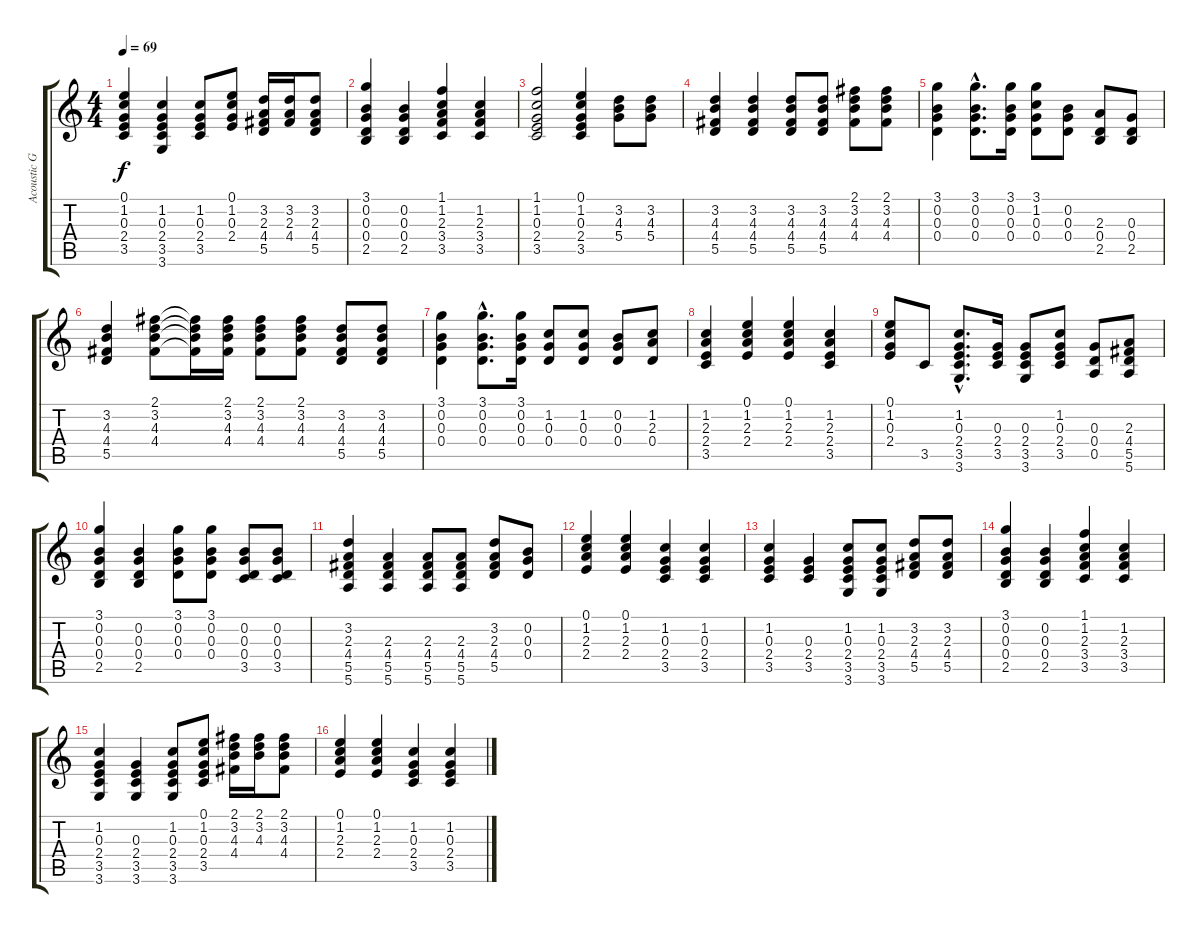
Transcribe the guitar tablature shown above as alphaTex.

\track ("Acoustic Guitar" "Acoustic G") {instrument acousticguitarsteel}
\staff {score tabs}
\tuning (E4 B3 G3 D3 A2 E2) {hide}
\ts (4 4)
\tempo 69
\clef g2
\ks c
(0.1 1.2 0.3 2.4 3.5).4{dy f} (1.2 0.3 2.4 3.5 3.6).4 (1.2 0.3 2.4 3.5).8 (0.1 1.2 0.3 2.4).8 (3.2 2.3 4.4 5.5).16 (3.2 2.3 4.4).16 (3.2 2.3 4.4 5.5).8 |
(3.1 0.2 0.3 0.4 2.5).4 (0.2 0.3 0.4 2.5).4 (1.1 1.2 2.3 3.4 3.5).4 (1.2 2.3 3.4 3.5).4 |
(1.1 1.2 0.3 2.4 3.5).2 (0.1 1.2 0.3 2.4 3.5).4 (3.2 4.3 5.4).8 (3.2 4.3 5.4).8 |
(3.2 4.3 4.4 5.5).4 (3.2 4.3 4.4 5.5).4 (3.2 4.3 4.4 5.5).8 (3.2 4.3 4.4 5.5).8 (2.1 3.2 4.3 4.4).8 (2.1 3.2 4.3 4.4).8 |
(3.1 0.2 0.3 0.4).4 (3.1{hac} 0.2{hac} 0.3{hac} 0.4{hac}).8{d} (3.1 0.2 0.3 0.4).16 (3.1 1.2 0.3 0.4).8 (0.2 0.3 0.4).8 (2.3 0.4 2.5).8 (0.3 0.4 2.5).8 |
(3.2 4.3 4.4 5.5).4 (2.1 3.2 4.3 4.4).8 (2.1{t} 3.2{t} 4.3{t} 4.4{t}).16 (2.1 3.2 4.3 4.4).16 (2.1 3.2 4.3 4.4).8 (2.1 3.2 4.3 4.4).8 (3.2 4.3 4.4 5.5).8 (3.2 4.3 4.4 5.5).8 |
(3.1 0.2 0.3 0.4).4 (3.1{hac} 0.2{hac} 0.3{hac} 0.4{hac}).8{d} (3.1 0.2 0.3 0.4).16 (1.2 0.3 0.4).8 (1.2 0.3 0.4).8 (0.2 0.3 0.4).8 (1.2 2.3 0.4).8 |
(1.2 2.3 2.4 3.5).4 (0.1 1.2 2.3 2.4).4 (0.1 1.2 2.3 2.4).4 (1.2 2.3 2.4 3.5).4 |
(0.1 1.2 0.3 2.4).8 3.5.8 (1.2{hac} 0.3{hac} 2.4{hac} 3.5{hac} 3.6{hac}).8{d} (0.3 2.4 3.5).16 (0.3 2.4 3.5 3.6).8 (1.2 0.3 2.4 3.5).8 (0.3 0.4 0.5).8 (2.3 4.4 5.5 5.6).8 |
(3.1 0.2 0.3 0.4 2.5).4 (0.2 0.3 0.4 2.5).4 (3.1 0.2 0.3 0.4).8 (3.1 0.2 0.3 0.4).8 (0.2 0.3 0.4 3.5).8 (0.2 0.3 0.4 3.5).8 |
(3.2 2.3 4.4 5.5 5.6).4 (2.3 4.4 5.5 5.6).4 (2.3 4.4 5.5 5.6).8 (2.3 4.4 5.5 5.6).8 (3.2 2.3 4.4 5.5).8 (0.2 0.3 0.4).8 |
(0.1 1.2 2.3 2.4).4 (0.1 1.2 2.3 2.4).4 (1.2 0.3 2.4 3.5).4 (1.2 0.3 2.4 3.5).4 |
(1.2 0.3 2.4 3.5).4 (0.3 2.4 3.5).4 (1.2 0.3 2.4 3.5 3.6).8 (1.2 0.3 2.4 3.5 3.6).8 (3.2 2.3 4.4 5.5).8 (3.2 2.3 4.4 5.5).8 |
(3.1 0.2 0.3 0.4 2.5).4 (0.2 0.3 0.4 2.5).4 (1.1 1.2 2.3 3.4 3.5).4 (1.2 2.3 3.4 3.5).4 |
(1.2 0.3 2.4 3.5 3.6).4 (0.3 2.4 3.5 3.6).4 (1.2 0.3 2.4 3.5 3.6).8 (0.1 1.2 0.3 2.4 3.5).8 (2.1 3.2 4.3 4.4).16 (2.1 3.2 4.3).16 (2.1 3.2 4.3 4.4).8 |
(0.1 1.2 2.3 2.4).4 (0.1 1.2 2.3 2.4).4 (1.2 0.3 2.4 3.5).4 (1.2 0.3 2.4 3.5).4
